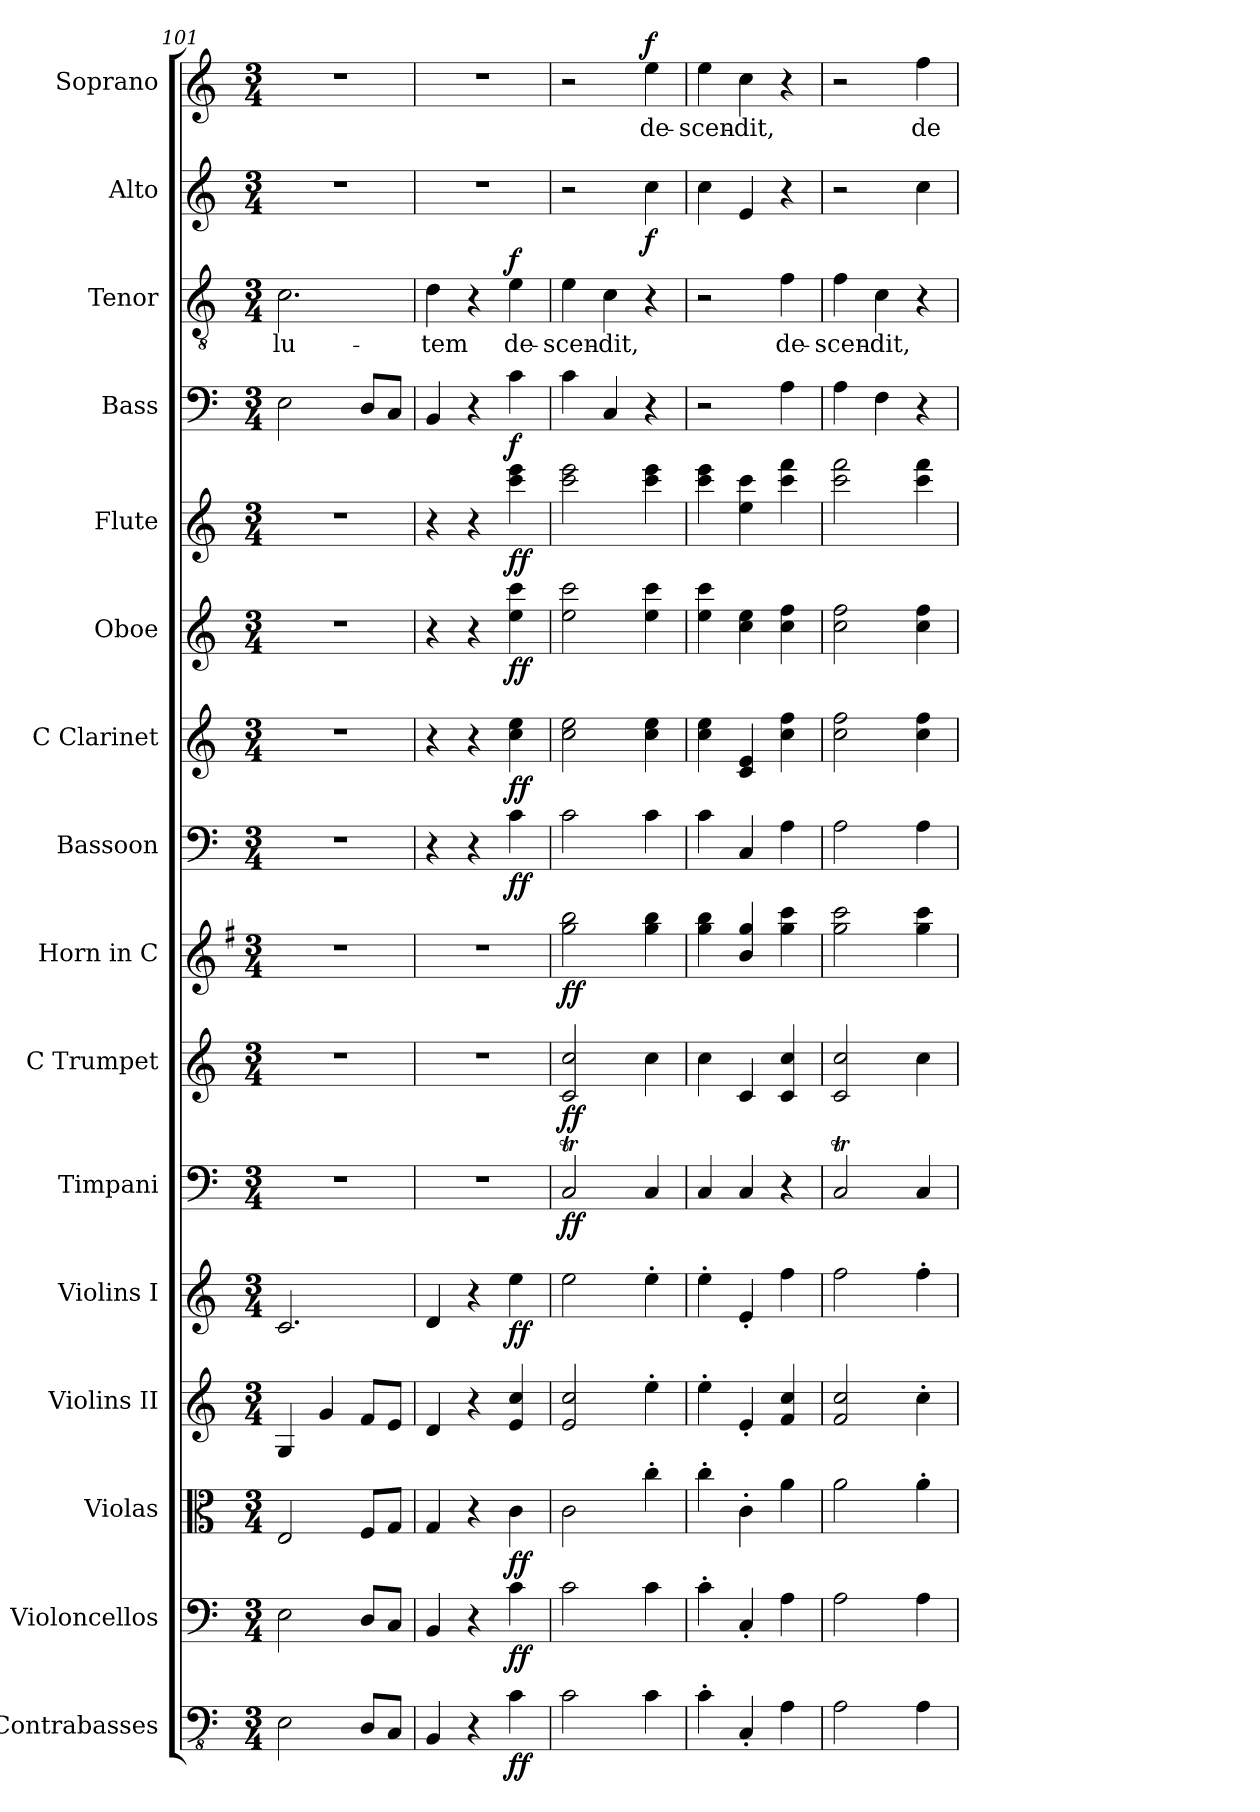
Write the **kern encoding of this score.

**kern	**dynam	**kern	**dynam	**kern	**dynam	**kern	**kern	**dynam	**kern	**dynam	**kern	**dynam	**kern	**dynam	**kern	**dynam	**kern	**dynam	**kern	**dynam	**kern	**dynam	**kern	**dynam	**kern	**text	**dynam	**kern	**dynam	**kern	**text	**dynam
*part16	*part16	*part15	*part15	*part14	*part14	*part13	*part12	*part12	*part11	*part11	*part10	*part10	*part9	*part9	*part8	*part8	*part7	*part7	*part6	*part6	*part5	*part5	*part4	*part4	*part3	*part3	*part3	*part2	*part2	*part1	*part1	*part1
*staff16	*staff16	*staff15	*staff15	*staff14	*staff14	*staff13	*staff12	*staff12	*staff11	*staff11	*staff10	*staff10	*staff9	*staff9	*staff8	*staff8	*staff7	*staff7	*staff6	*staff6	*staff5	*staff5	*staff4	*staff4	*staff3	*staff3	*staff3	*staff2	*staff2	*staff1	*staff1	*staff1
*I"Contrabasses	*	*I"Violoncellos	*	*I"Violas	*	*I"Violins II	*I"Violins I	*	*I"Timpani	*	*I"C Trumpet	*	*I"Horn in C	*	*I"Bassoon	*	*I"C Clarinet	*	*I"Oboe	*	*I"Flute	*	*I"Bass	*	*I"Tenor	*	*	*I"Alto	*	*I"Soprano	*	*
*I'Cbs.	*	*I'Vcs.	*	*I'Vlas.	*	*I'Vlns. II	*I'Vlns. I	*	*I'Timp.	*	*I'C Tpt.	*	*I'Hn. in C	*	*I'Bsn.	*	*I'C Cl.	*	*I'Ob.	*	*I'Fl.	*	*I'B.	*	*I'T.	*	*	*I'A.	*	*I'S.	*	*
*clefFv4	*	*clefF4	*	*clefC3	*	*clefG2	*clefG2	*	*clefF4	*	*clefG2	*	*clefG2	*	*clefF4	*	*clefG2	*	*clefG2	*	*clefG2	*	*clefF4	*	*clefGv2	*	*	*clefG2	*	*clefG2	*	*
*	*	*	*	*	*	*	*	*	*	*	*	*	*ITrd4c7	*	*	*	*ITrd1c2	*	*	*	*	*	*	*	*	*	*	*	*	*	*	*
*k[]	*	*k[]	*	*k[]	*	*k[]	*k[]	*	*k[]	*	*k[]	*	*k[]	*	*k[]	*	*k[b-e-]	*	*k[]	*	*k[]	*	*k[]	*	*k[]	*	*	*k[]	*	*k[]	*	*
*M3/4	*	*M3/4	*	*M3/4	*	*M3/4	*M3/4	*	*M3/4	*	*M3/4	*	*M3/4	*	*M3/4	*	*M3/4	*	*M3/4	*	*M3/4	*	*M3/4	*	*M3/4	*	*	*M3/4	*	*M3/4	*	*
=101	=101	=101	=101	=101	=101	=101	=101	=101	=101	=101	=101	=101	=101	=101	=101	=101	=101	=101	=101	=101	=101	=101	=101	=101	=101	=101	=101	=101	=101	=101	=101	=101
!	!	!	!	!	!	!	!	!	!	!	!	!	!	!	!	!	!	!	!	!	!	!	!	!	!	!LO:LY:b	!	!	!	!	!	!
2EE\	.	2E\	.	2E/	.	4G/	2.c/	.	2.r	.	2.r	.	2.r	.	2.r	.	2.r	.	2.r	.	2.r	.	2E\	.	2.c\	-lu-	.	2.r	.	2.r	.	.
.	.	.	.	.	.	4g/	.	.	.	.	.	.	.	.	.	.	.	.	.	.	.	.	.	.	.	.	.	.	.	.	.	.
8DD/L	.	8D/L	.	8F/L	.	8f/L	.	.	.	.	.	.	.	.	.	.	.	.	.	.	.	.	8D/L	.	.	.	.	.	.	.	.	.
8CC/J	.	8C/J	.	8G/J	.	8e/J	.	.	.	.	.	.	.	.	.	.	.	.	.	.	.	.	8C/J	.	.	.	.	.	.	.	.	.
=102	=102	=102	=102	=102	=102	=102	=102	=102	=102	=102	=102	=102	=102	=102	=102	=102	=102	=102	=102	=102	=102	=102	=102	=102	=102	=102	=102	=102	=102	=102	=102	=102
!	!	!	!	!	!	!	!	!	!	!	!	!	!	!	!	!	!	!	!	!	!	!	!	!	!	!LO:LY:b	!	!	!	!	!	!
4BBB/	.	4BB/	.	4G/	.	4d/	4d/	.	2.r	.	2.r	.	2.r	.	4r	.	4r	.	4r	.	4r	.	4BB/	.	4d\	-tem	.	2.r	.	2.r	.	.
4r	.	4r	.	4r	.	4r	4r	.	.	.	.	.	.	.	4r	.	4r	.	4r	.	4r	.	4r	.	4r	.	.	.	.	.	.	.
!	!LO:DY:b	!	!LO:DY:b	!	!LO:DY:b	!	!	!LO:DY:b	!	!	!	!	!	!	!	!LO:DY:b	!	!LO:DY:b	!	!LO:DY:b	!	!LO:DY:b	!	!LO:DY:b	!	!LO:LY:b	!LO:DY:a	!	!	!	!	!
4C\	ff	4c\	ff	4c\	ff	4e/ 4cc/	4ee\	ff	.	.	.	.	.	.	4c\	ff	4b-\ 4dd\	ff	4ee\ 4ccc\	ff	4ccc\ 4eee\	ff	4c\	f	4e\	de-	f	.	.	.	.	.
=103	=103	=103	=103	=103	=103	=103	=103	=103	=103	=103	=103	=103	=103	=103	=103	=103	=103	=103	=103	=103	=103	=103	=103	=103	=103	=103	=103	=103	=103	=103	=103	=103
!	!	!	!	!	!	!	!	!	!	!LO:DY:b	!	!LO:DY:b	!	!LO:DY:b	!	!	!	!	!	!	!	!	!	!	!	!LO:LY:b	!	!	!	!	!	!
2C\	.	2c\	.	2c\	.	2e/ 2cc/	2ee\	.	2CT/	ff	2c/ 2cc/	ff	2cc\ 2ee\	ff	2c\	.	2b-\ 2dd\	.	2ee\ 2ccc\	.	2ccc\ 2eee\	.	4c\	.	4e\	-scen-	.	2r	.	2r	.	.
!	!	!	!	!	!	!	!	!	!	!	!	!	!	!	!	!	!	!	!	!	!	!	!	!	!	!LO:LY:b	!	!	!	!	!	!
.	.	.	.	.	.	.	.	.	.	.	.	.	.	.	.	.	.	.	.	.	.	.	4C/	.	4c\	-dit,	.	.	.	.	.	.
!	!	!	!	!	!	!	!	!	!	!	!	!	!	!	!	!	!	!	!	!	!	!	!	!	!	!	!	!	!LO:DY:b	!	!LO:LY:b	!LO:DY:a
4C\	.	4c\	.	4cc'\	.	4ee'\	4ee'\	.	4C/	.	4cc\	.	4cc\ 4ee\	.	4c\	.	4b-\ 4dd\	.	4ee\ 4ccc\	.	4ccc\ 4eee\	.	4r	.	4r	.	.	4cc\	f	4ee\	de-	f
=104	=104	=104	=104	=104	=104	=104	=104	=104	=104	=104	=104	=104	=104	=104	=104	=104	=104	=104	=104	=104	=104	=104	=104	=104	=104	=104	=104	=104	=104	=104	=104	=104
!	!	!	!	!	!	!	!	!	!	!	!	!	!	!	!	!	!	!	!	!	!	!	!	!	!	!	!	!	!	!	!LO:LY:b	!
4C'\	.	4c'\	.	4cc'\	.	4ee'\	4ee'\	.	4C/	.	4cc\	.	4cc\ 4ee\	.	4c\	.	4b-\ 4dd\	.	4ee\ 4ccc\	.	4ccc\ 4eee\	.	2r	.	2r	.	.	4cc\	.	4ee\	-scen-	.
!	!	!	!	!	!	!	!	!	!	!	!	!	!	!	!	!	!	!	!	!	!	!	!	!	!	!	!	!	!	!	!LO:LY:b	!
4CC'/	.	4C'/	.	4c'\	.	4e'/	4e'/	.	4C/	.	4c/	.	4e/ 4cc/	.	4C/	.	4B-/ 4d/	.	4cc\ 4ee\	.	4ee\ 4ccc\	.	.	.	.	.	.	4e/	.	4cc\	-dit,	.
!	!	!	!	!	!	!	!	!	!	!	!	!	!	!	!	!	!	!	!	!	!	!	!	!	!	!LO:LY:b	!	!	!	!	!	!
4AA\	.	4A\	.	4a\	.	4f/ 4cc/	4ff\	.	4r	.	4c/ 4cc/	.	4cc\ 4ff\	.	4A\	.	4b-\ 4ee-\	.	4cc\ 4ff\	.	4ccc\ 4fff\	.	4A\	.	4f\	de-	.	4r	.	4r	.	.
=105	=105	=105	=105	=105	=105	=105	=105	=105	=105	=105	=105	=105	=105	=105	=105	=105	=105	=105	=105	=105	=105	=105	=105	=105	=105	=105	=105	=105	=105	=105	=105	=105
!	!	!	!	!	!	!	!	!	!	!	!	!	!	!	!	!	!	!	!	!	!	!	!	!	!	!LO:LY:b	!	!	!	!	!	!
2AA\	.	2A\	.	2a\	.	2f/ 2cc/	2ff\	.	2CT/	.	2c/ 2cc/	.	2cc\ 2ff\	.	2A\	.	2b-\ 2ee-\	.	2cc\ 2ff\	.	2ccc\ 2fff\	.	4A\	.	4f\	-scen-	.	2r	.	2r	.	.
!	!	!	!	!	!	!	!	!	!	!	!	!	!	!	!	!	!	!	!	!	!	!	!	!	!	!LO:LY:b	!	!	!	!	!	!
.	.	.	.	.	.	.	.	.	.	.	.	.	.	.	.	.	.	.	.	.	.	.	4F\	.	4c\	-dit,	.	.	.	.	.	.
!	!	!	!	!	!	!	!	!	!	!	!	!	!	!	!	!	!	!	!	!	!	!	!	!	!	!	!	!	!	!	!LO:LY:b	!
4AA\	.	4A\	.	4a'\	.	4cc'\	4ff'\	.	4C/	.	4cc\	.	4cc\ 4ff\	.	4A\	.	4b-\ 4ee-\	.	4cc\ 4ff\	.	4ccc\ 4fff\	.	4r	.	4r	.	.	4cc\	.	4ff\	de-	.
=	=	=	=	=	=	=	=	=	=	=	=	=	=	=	=	=	=	=	=	=	=	=	=	=	=	=	=	=	=	=	=	=
*-	*-	*-	*-	*-	*-	*-	*-	*-	*-	*-	*-	*-	*-	*-	*-	*-	*-	*-	*-	*-	*-	*-	*-	*-	*-	*-	*-	*-	*-	*-	*-	*-
